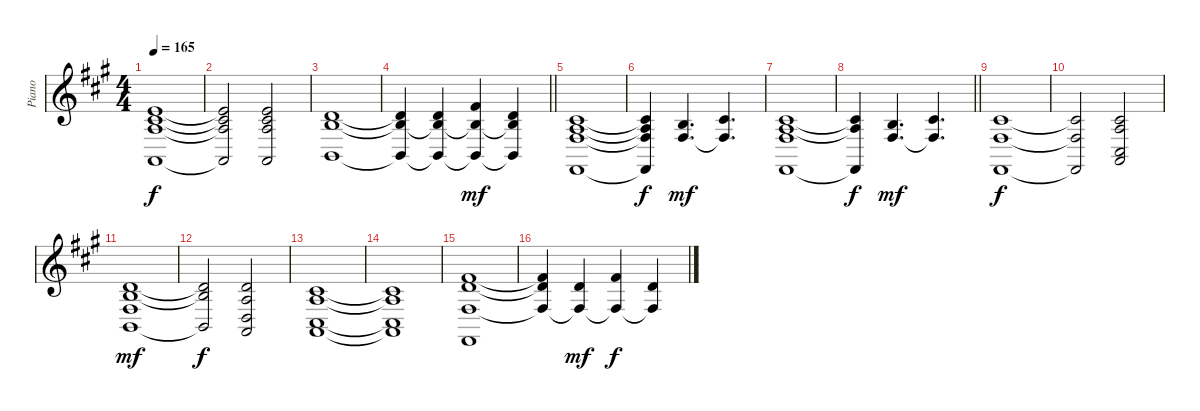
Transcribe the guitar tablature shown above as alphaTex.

\track ("Piano" "Piano") {instrument acousticgrandpiano}
\staff {score}
\tuning (E4 B3 G3 D3 A2 Db2) {hide}
\ts (4 4)
\tempo 165
\clef g2
\ks a
(0.1 2.2 2.3 0.5).1{dy f} |
(0.1{t} 2.2{t} 2.3{t} 0.5{t}).2 (0.1 2.2 2.3 0.5).2 |
(3.2 4.3 2.5).1 |
\barLineRight lightlight
(3.2{t} 4.3{t} 2.5{t}).4 (3.2 4.3{t} 2.5{t}).4 (7.2 4.3{t} 2.5{t}).4{dy mf} (3.2 4.3{t} 2.5{t}).4 |
(2.2 2.3 4.4 5.6).1 |
(2.2{t} 2.3{t} 4.4{t} 5.6{t}).4{dy f} (4.3 4.4).4{d dy mf} (2.2 4.4{t}).4{d} |
(2.2 2.3 4.4 5.6).1 |
\barLineRight lightlight
(2.2{t} 2.3{t} 5.6{t}).4{dy f} (4.3 4.4).4{d dy mf} (2.2 4.4{t}).4{d} |
(2.2 4.4 5.6).1{dy f} |
(2.2{t} 4.4{t} 5.6{t}).2 (6.3 7.4 4.5 8.6).2 |
(3.2 4.3 4.4 2.5).1{dy mf} |
(3.2{t} 4.3{t} 2.5{t}).2{dy f} (3.2 2.3 0.4 0.5).2 |
(6.3 7.4 4.5 8.6).1 |
(6.3{t} 7.4{t} 4.5{t} 8.6{t}).1 |
(2.1 3.2 4.4 5.6).1 |
(2.1{t} 3.2{t} 4.4{t}).4 (3.2 4.4{t}).4{dy mf} (2.1 4.4{t}).4{dy f} (3.2 4.4{t}).4
